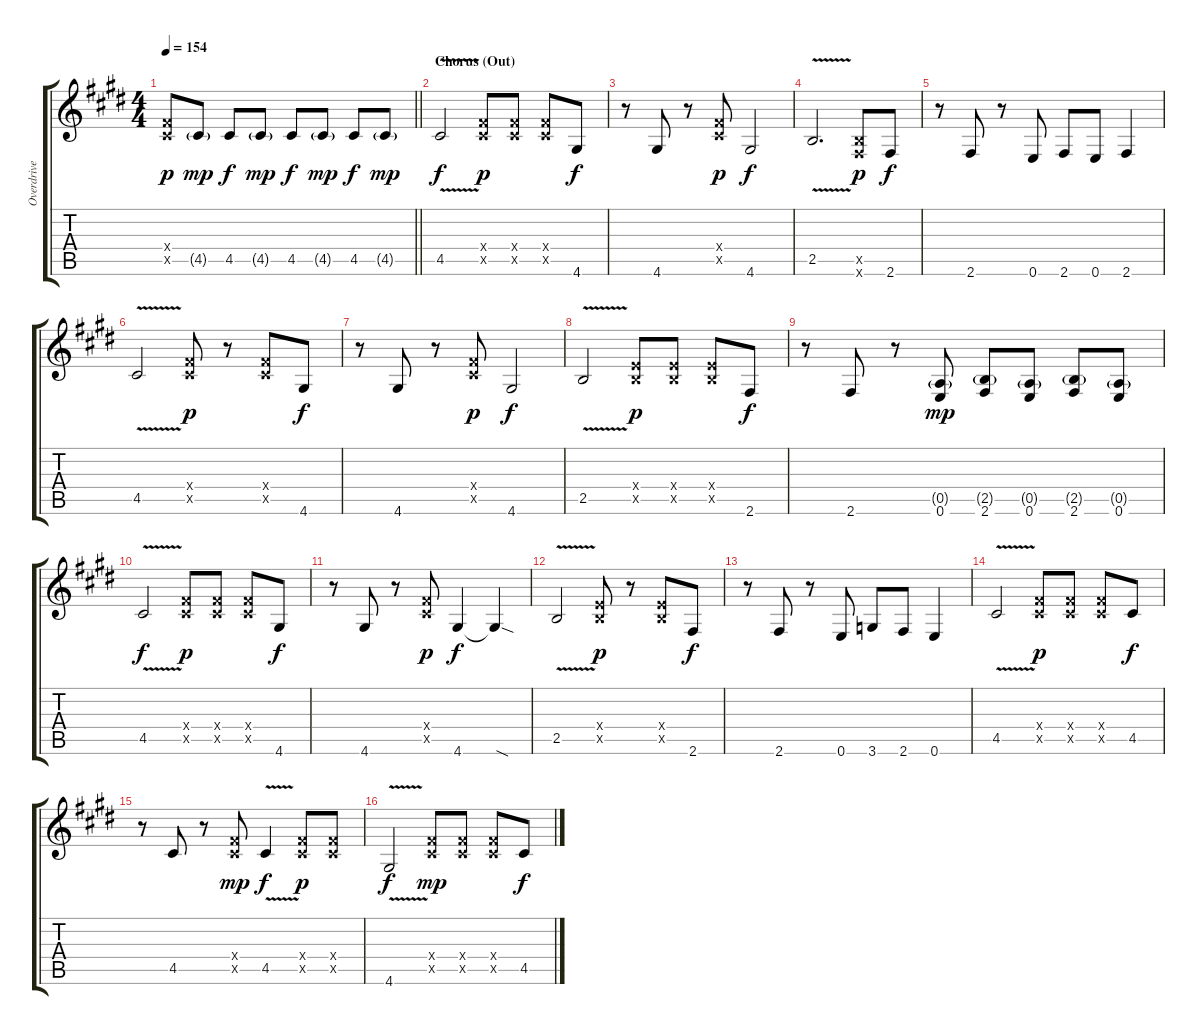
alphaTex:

\track ("Overdrive Rhythm" "Overdrive ") {instrument overdrivenguitar}
\staff {score tabs}
\tuning (E4 B3 G3 D3 A2 E2) {hide}
\ts (4 4)
\tempo 154
\clef g2
\barLineRight lightlight
\ks c#minor
(4.4{x} 4.5{x}).8{dy p} 4.5{g}.8{dy mp} 4.5.8{dy f} 4.5{g}.8{dy mp} 4.5.8{dy f} 4.5{g}.8{dy mp} 4.5.8{dy f} 4.5{g}.8{dy mp} |
\section ("" "Chorus (Out)")
4.5{v}.2{dy f} (4.4{x} 4.5{x}).8{dy p} (4.4{x} 4.5{x}).8 (4.4{x} 4.5{x}).8 4.6.8{dy f} |
r.8 4.6.8 r.8 (4.4{x} 4.5{x}).8{dy p} 4.6.2{dy f} |
2.5{v}.2{d} (2.5{x} 2.6{x}).8{dy p} 2.6.8{dy f} |
r.8 2.6.8 r.8 0.6.8 2.6.8 0.6.8 2.6.4 |
4.5{v}.2 (4.4{x} 4.5{x}).8{dy p} r.8 (4.4{x} 4.5{x}).8 4.6.8{dy f} |
r.8 4.6.8 r.8 (4.4{x} 4.5{x}).8{dy p} 4.6.2{dy f} |
2.5{v}.2 (2.4{x} 2.5{x}).8{dy p} (2.4{x} 2.5{x}).8 (2.4{x} 2.5{x}).8 2.6.8{dy f} |
r.8 2.6.8 r.8 (0.5{g} 0.6).8{dy mp} (2.5{g} 2.6).8 (0.5{g} 0.6).8 (2.5{g} 2.6).8 (0.5{g} 0.6).8 |
4.5{v}.2{dy f} (4.4{x} 4.5{x}).8{dy p} (4.4{x} 4.5{x}).8 (4.4{x} 4.5{x}).8 4.6.8{dy f} |
r.8 4.6.8 r.8 (4.4{x} 4.5{x}).8{dy p} 4.6.4{dy f} 4.6{sod t}.4 |
2.5{v}.2 (2.4{x} 2.5{x}).8{dy p} r.8 (2.4{x} 2.5{x}).8 2.6.8{dy f} |
r.8 2.6.8 r.8 0.6.8 3.6.8 2.6.8 0.6.4 |
4.5{v}.2 (4.4{x} 4.5{x}).8{dy p} (4.4{x} 4.5{x}).8 (4.4{x} 4.5{x}).8 4.5.8{dy f} |
r.8 4.5.8 r.8 (4.4{x} 4.5{x}).8{dy mp} 4.5{v}.4{dy f} (4.4{x} 4.5{x}).8{dy p} (4.4{x} 4.5{x}).8 |
4.6{v}.2{dy f} (4.4{x} 4.5{x}).8{dy mp} (4.4{x} 4.5{x}).8 (4.4{x} 4.5{x}).8 4.5.8{dy f}
